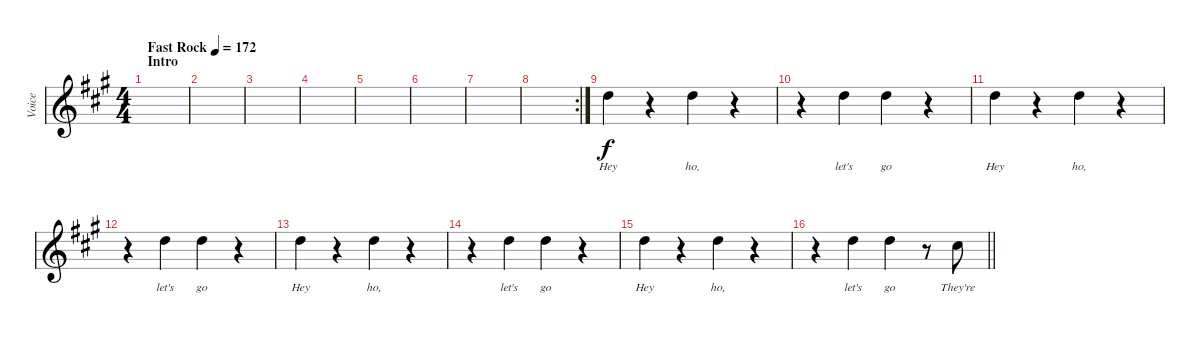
\track ("Voice" "Voice") {instrument acousticguitarsteel}
\staff {score}
\tuning (E4 B3 G3 D3 A2 E2) {hide}
\ts (4 4)
\section ("" "Intro")
\tempo (172 "Fast Rock")
\clef g2
\ks a
|
|
|
|
|
|
|
\rc 2
|
3.2.4{lyrics (0 "Hey") lyrics (1 "") lyrics (2 "") lyrics (3 "") lyrics (4 "")} r.4 3.2.4{lyrics (0 "ho,") lyrics (1 "") lyrics (2 "") lyrics (3 "") lyrics (4 "")} r.4 |
r.4 3.2.4{lyrics (0 "let's") lyrics (1 "") lyrics (2 "") lyrics (3 "") lyrics (4 "")} 3.2.4{lyrics (0 "go") lyrics (1 "") lyrics (2 "") lyrics (3 "") lyrics (4 "")} r.4 |
3.2.4{lyrics (0 "Hey") lyrics (1 "") lyrics (2 "") lyrics (3 "") lyrics (4 "")} r.4 3.2.4{lyrics (0 "ho,") lyrics (1 "") lyrics (2 "") lyrics (3 "") lyrics (4 "")} r.4 |
r.4 3.2.4{lyrics (0 "let's") lyrics (1 "") lyrics (2 "") lyrics (3 "") lyrics (4 "")} 3.2.4{lyrics (0 "go") lyrics (1 "") lyrics (2 "") lyrics (3 "") lyrics (4 "")} r.4 |
3.2.4{lyrics (0 "Hey") lyrics (1 "") lyrics (2 "") lyrics (3 "") lyrics (4 "")} r.4 3.2.4{lyrics (0 "ho,") lyrics (1 "") lyrics (2 "") lyrics (3 "") lyrics (4 "")} r.4 |
r.4 3.2.4{lyrics (0 "let's") lyrics (1 "") lyrics (2 "") lyrics (3 "") lyrics (4 "")} 3.2.4{lyrics (0 "go") lyrics (1 "") lyrics (2 "") lyrics (3 "") lyrics (4 "")} r.4 |
3.2.4{lyrics (0 "Hey") lyrics (1 "") lyrics (2 "") lyrics (3 "") lyrics (4 "")} r.4 3.2.4{lyrics (0 "ho,") lyrics (1 "") lyrics (2 "") lyrics (3 "") lyrics (4 "")} r.4 |
\barLineRight lightlight
r.4 3.2.4{lyrics (0 "let's") lyrics (1 "") lyrics (2 "") lyrics (3 "") lyrics (4 "")} 3.2.4{lyrics (0 "go") lyrics (1 "") lyrics (2 "") lyrics (3 "") lyrics (4 "")} r.8 2.2.8{lyrics (0 "They're") lyrics (1 "") lyrics (2 "") lyrics (3 "") lyrics (4 "")}
